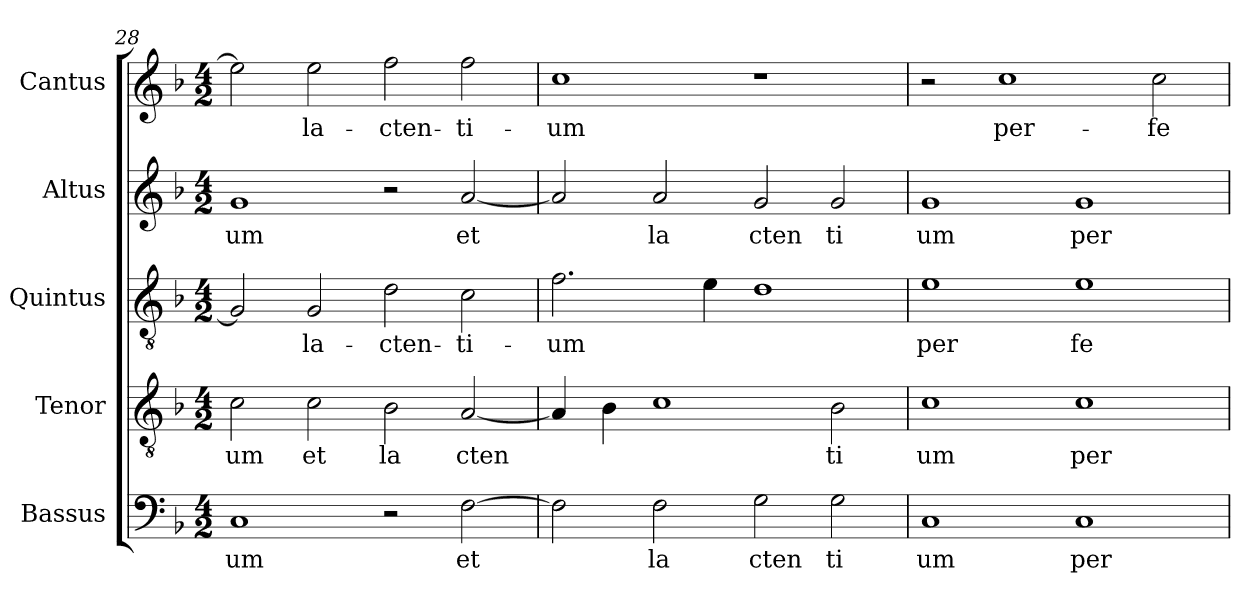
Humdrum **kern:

**kern	**text	**kern	**text	**kern	**text	**kern	**text	**kern	**text
*part5	*part5	*part4	*part4	*part3	*part3	*part2	*part2	*part1	*part1
*staff5	*staff5	*staff4	*staff4	*staff3	*staff3	*staff2	*staff2	*staff1	*staff1
*I"Bassus	*	*I"Tenor	*	*I"Quintus	*	*I"Altus	*	*I"Cantus	*
*I'Bassus	*	*I'Tenor	*	*I'Quintus	*	*I'Altus	*	*I'Cantus	*
*clefF4	*	*clefGv2	*	*clefGv2	*	*clefG2	*	*clefG2	*
*k[b-]	*	*k[b-]	*	*k[b-]	*	*k[b-]	*	*k[b-]	*
*F:	*	*F:	*	*F:	*	*F:	*	*F:	*
*M4/2	*	*M4/2	*	*M4/2	*	*M4/2	*	*M4/2	*
=28	=28	=28	=28	=28	=28	=28	=28	=28	=28
!	!LO:LY:b:cj	!	!LO:LY:b:cj	!	!	!	!LO:LY:b:cj	!	!
1C	um	2c\	um	2G/]	.	1g	um	2ee\]	.
!	!	!	!LO:LY:b:cj	!	!LO:LY:b:cj	!	!	!	!LO:LY:b:cj
.	.	2c\	et	2G/	la-	.	.	2ee\	la-
!	!	!	!LO:LY:b:cj	!	!LO:LY:b:cj	!	!	!	!LO:LY:b:cj
2r	.	2B-\	la	2d\	-cten-	2r	.	2ff\	-cten-
!	!LO:LY:b:cj	!	!LO:LY:b	!	!LO:LY:b:cj	!	!LO:LY:b:cj	!	!LO:LY:b:cj
[>2F\	et	[<2A/	cten	2c\	-ti-	[<2a/	et	2ff\	-ti-
=29	=29	=29	=29	=29	=29	=29	=29	=29	=29
!	!	!	!	!	!LO:LY:b	!	!	!	!LO:LY:b:cj
2F\]	.	4A/]	.	2.f\	-um	2a/]	.	1cc	-um
.	.	4B-\	.	.	.	.	.	.	.
!	!LO:LY:b:cj	!	!	!	!	!	!LO:LY:b:cj	!	!
2F\	la	1c	.	.	.	2a/	la	.	.
.	.	.	.	4e\	.	.	.	.	.
!	!LO:LY:b:cj	!	!	!	!	!	!LO:LY:b:cj	!	!
2G\	cten	.	.	1d	.	2g/	cten	1r	.
!	!LO:LY:b:cj	!	!LO:LY:b:cj	!	!	!	!LO:LY:b:cj	!	!
2G\	ti	2B-\	ti	.	.	2g/	ti	.	.
!!LO:LB:g=z
=30	=30	=30	=30	=30	=30	=30	=30	=30	=30
!	!LO:LY:b:cj	!	!LO:LY:b:cj	!	!LO:LY:b:cj	!	!LO:LY:b:cj	!	!
1C	um	1c	um	1e	per	1g	um	2r	.
!	!	!	!	!	!	!	!	!	!LO:LY:b:cj
.	.	.	.	.	.	.	.	1cc	per-
!	!LO:LY:b:cj	!	!LO:LY:b:cj	!	!LO:LY:b:cj	!	!LO:LY:b:cj	!	!
1C	per-	1c	per-	1e	fe	1g	per	.	.
!	!	!	!	!	!	!	!	!	!LO:LY:b:cj
.	.	.	.	.	.	.	.	2cc\	-fe-
=	=	=	=	=	=	=	=	=	=
*-	*-	*-	*-	*-	*-	*-	*-	*-	*-
